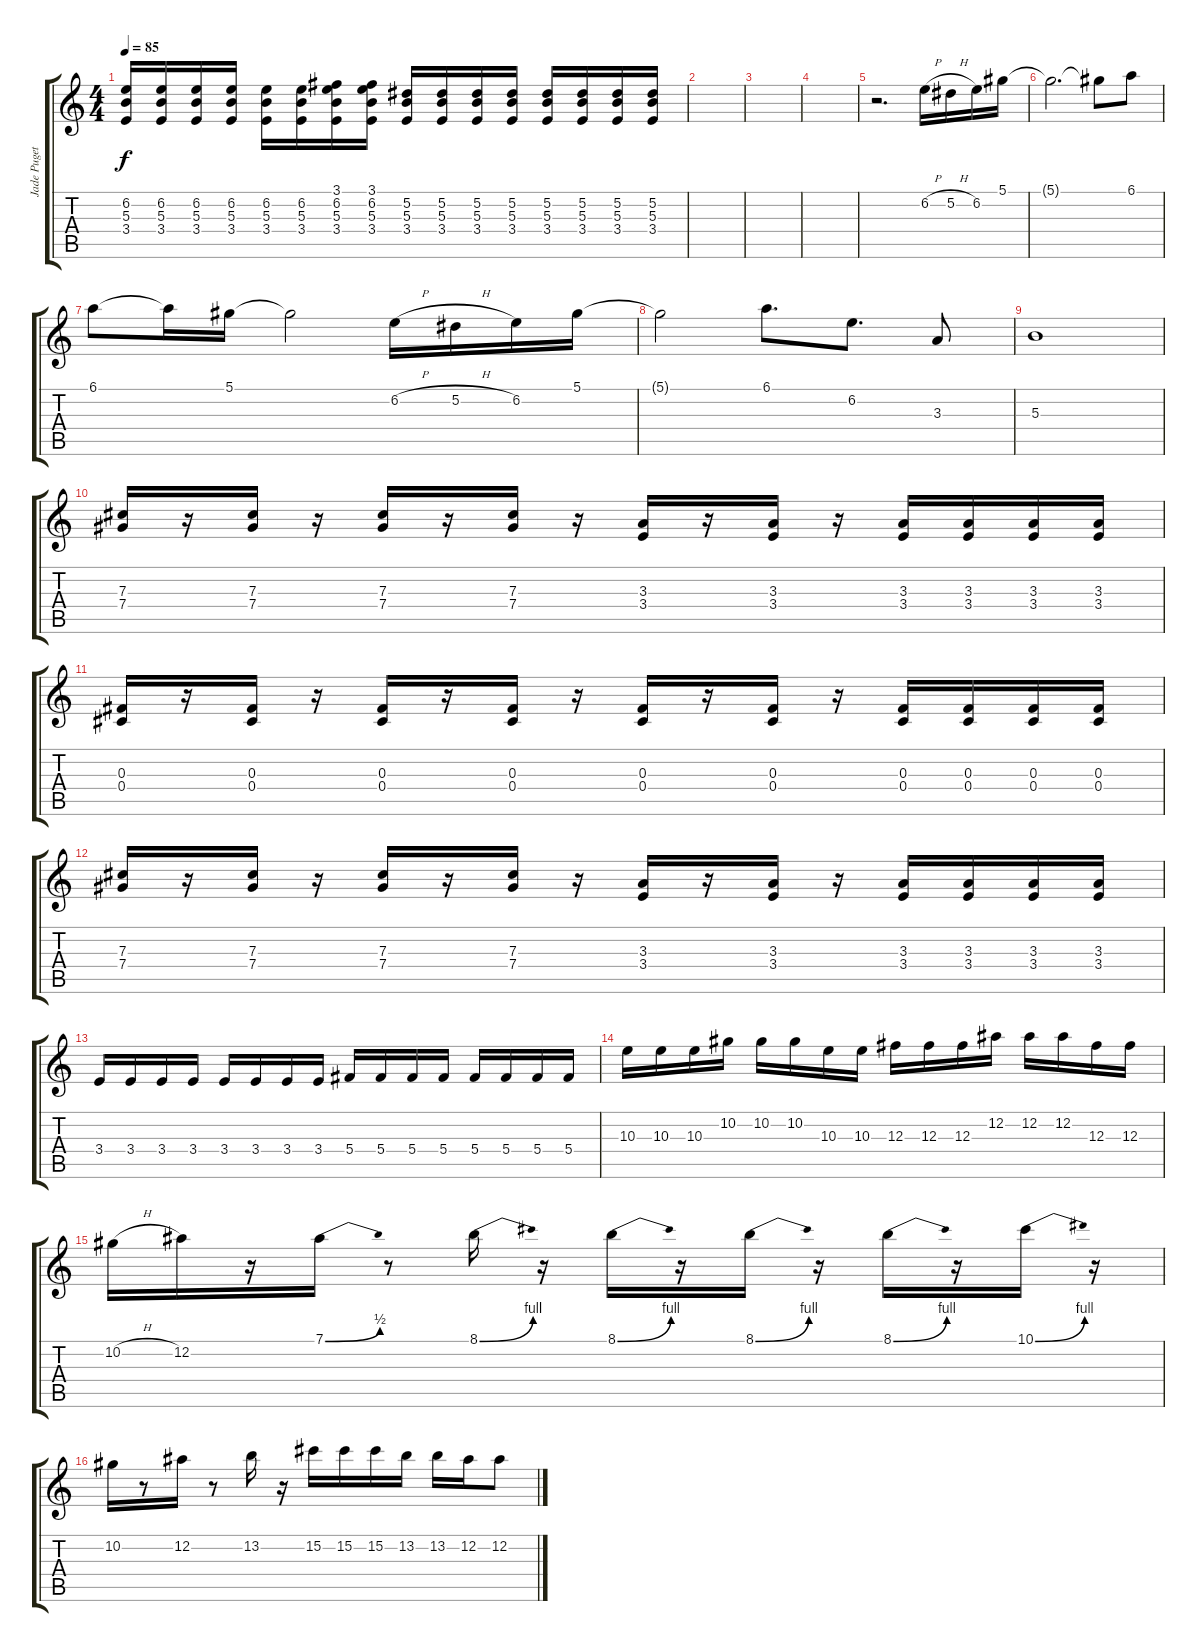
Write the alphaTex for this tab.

\track ("Jade Puget" "Jade Puget") {instrument acousticguitarsteel}
\staff {score tabs}
\tuning (Eb4 Bb3 Gb3 Db3 Ab2 Eb2) {hide}
\ts (4 4)
\tempo 85
\clef g2
\ks c
(6.2 5.3 3.4).16{dy f} (6.2 5.3 3.4).16 (6.2 5.3 3.4).16 (6.2 5.3 3.4).16 (6.2 5.3 3.4).16 (6.2 5.3 3.4).16 (3.1 6.2 5.3 3.4).16 (3.1 6.2 5.3 3.4).16 (5.2 5.3 3.4).16 (5.2 5.3 3.4).16 (5.2 5.3 3.4).16 (5.2 5.3 3.4).16 (5.2 5.3 3.4).16 (5.2 5.3 3.4).16 (5.2 5.3 3.4).16 (5.2 5.3 3.4).16 |
|
|
|
r.2{d} 6.2{h}.16 5.2{h}.16 6.2.16 5.1.16 |
5.1{t}.2{d} 5.1{t}.8 6.1.8 |
6.1.8 6.1{t}.16 5.1.16 5.1{t}.2 6.2{h}.16 5.2{h}.16 6.2.16 5.1.16 |
5.1{t}.2 6.1.8{d} 6.2.8{d} 3.3.8 |
5.3.1 |
(7.3 7.4).16 r.16 (7.3 7.4).16 r.16 (7.3 7.4).16 r.16 (7.3 7.4).16 r.16 (3.3 3.4).16 r.16 (3.3 3.4).16 r.16 (3.3 3.4).16 (3.3 3.4).16 (3.3 3.4).16 (3.3 3.4).16 |
(0.3 0.4).16 r.16 (0.3 0.4).16 r.16 (0.3 0.4).16 r.16 (0.3 0.4).16 r.16 (0.3 0.4).16 r.16 (0.3 0.4).16 r.16 (0.3 0.4).16 (0.3 0.4).16 (0.3 0.4).16 (0.3 0.4).16 |
(7.3 7.4).16 r.16 (7.3 7.4).16 r.16 (7.3 7.4).16 r.16 (7.3 7.4).16 r.16 (3.3 3.4).16 r.16 (3.3 3.4).16 r.16 (3.3 3.4).16 (3.3 3.4).16 (3.3 3.4).16 (3.3 3.4).16 |
3.4.16 3.4.16 3.4.16 3.4.16 3.4.16 3.4.16 3.4.16 3.4.16 5.4.16 5.4.16 5.4.16 5.4.16 5.4.16 5.4.16 5.4.16 5.4.16 |
10.3.16 10.3.16 10.3.16 10.2.16 10.2.16 10.2.16 10.3.16 10.3.16 12.3.16 12.3.16 12.3.16 12.2.16 12.2.16 12.2.16 12.3.16 12.3.16 |
10.2{h}.16 12.2.16 r.16 7.1{be (bend 0 0 60 2)}.16 r.8 8.1{be (bend 0 0 60 4)}.16 r.16 8.1{be (bend 0 0 60 4)}.16 r.16 8.1{be (bend 0 0 60 4)}.16 r.16 8.1{be (bend 0 0 60 4)}.16 r.16 10.1{be (bend 0 0 60 4)}.16 r.16 |
10.2.16 r.8 12.2.16 r.8 13.2.16 r.16 15.2.16 15.2.16 15.2.16 13.2.16 13.2.16 12.2.16 12.2.8
